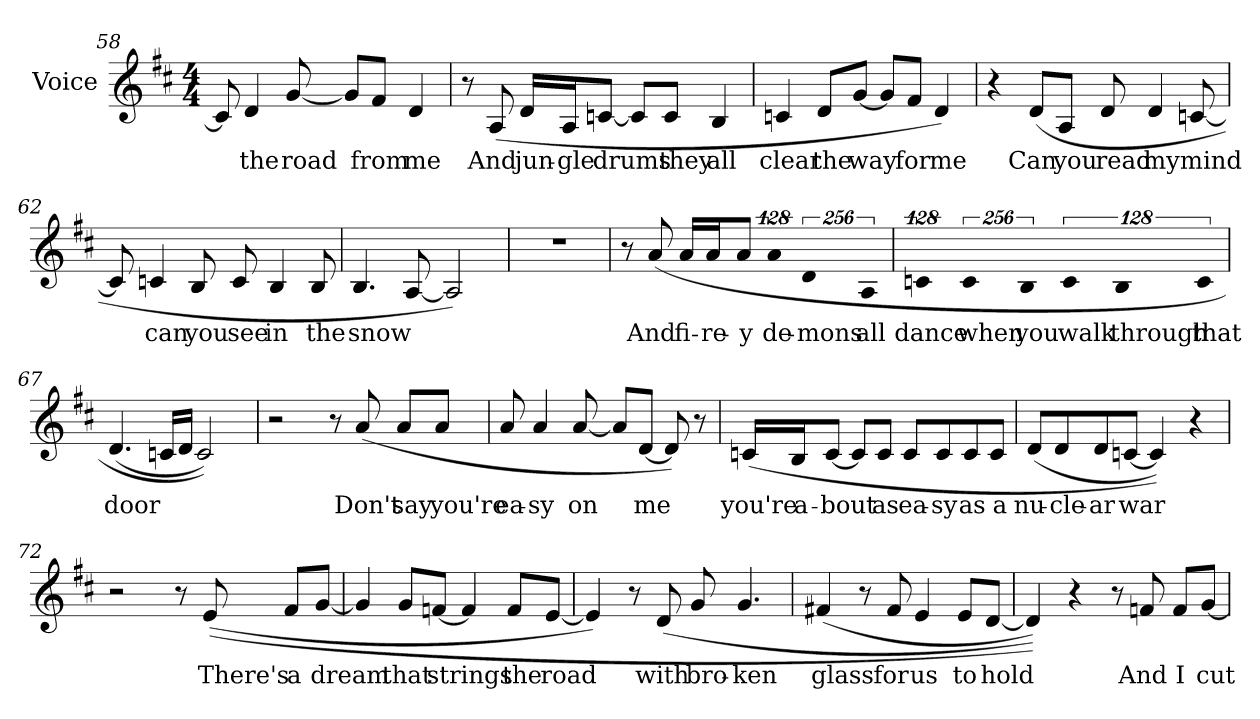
**kern	**text
*part1	*part1
*staff1	*staff1
*I"Voice	*
*I'Voice	*
*clefG2	*
*k[f#c#]	*
*D:	*
*M4/4	*
=58	=58
8ci/]	.
!	!LO:LY:b:color=#000000
4di/	the
!	!LO:LY:b:color=#000000
[8gi/	road
8gi/L]	.
!	!LO:LY:b:color=#000000
8f#i/J	from
!	!LO:LY:b:color=#000000
4di/	me
!!LO:LB:g=z
=59	=59
8r	.
!	!LO:LY:b:color=#000000
(8Ai/	And
!	!LO:LY:b:color=#000000
16di/LL	jun-
!	!LO:LY:b:color=#000000
16Ai/J	-gle
!	!LO:LY:b:color=#000000
[8cni/J	drums
8ci/L]	.
!	!LO:LY:b:color=#000000
8ci/J	they
!	!LO:LY:b:color=#000000
4Bi/	all
=60	=60
!	!LO:LY:b:color=#000000
4cni/	clear
!	!LO:LY:b:color=#000000
8di/L	the
!	!LO:LY:b:color=#000000
[8gi/J	way
8gi/L]	.
!	!LO:LY:b:color=#000000
8f#i/J	for
!	!LO:LY:b:color=#000000
4di/)	me
=61	=61
4r	.
!	!LO:LY:b:color=#000000
(8di/L	Can
!	!LO:LY:b:color=#000000
8Ai/J	you
!	!LO:LY:b:color=#000000
8di/	read
!	!LO:LY:b:color=#000000
4di/	my
!	!LO:LY:b:color=#000000
[8cni/	mind
!!LO:LB:g=z
=62	=62
8cni/]	.
!	!LO:LY:b:color=#000000
4cni/	can
!	!LO:LY:b:color=#000000
8Bi/	you
!	!LO:LY:b:color=#000000
8ci/	see
!	!LO:LY:b:color=#000000
4Bi/	in
!	!LO:LY:b:color=#000000
8Bi/	the
=63	=63
!	!LO:LY:b:color=#000000
4.Bi/	snow
[8Ai/	.
2Ai/])	.
=64	=64
1r	.
=65	=65
8r	.
!	!LO:LY:b:color=#000000
(8ai/	And
!	!LO:LY:b:color=#000000
16ai/LL	fi-
!	!LO:LY:b:color=#000000
16ai/J	-re-
!	!LO:LY:b:color=#000000
8ai/J	-y
!LO:N:vis=4	!
!	!LO:LY:b:color=#000000
512%85ai/	de-
!LO:N:vis=4	!
!	!LO:LY:b:color=#000000
1024%171di/	-mons
!LO:N:vis=4	!
!	!LO:LY:b:color=#000000
1024%171Ai/	all
!!LO:LB:g=z
=66	=66
!LO:N:vis=4	!
!	!LO:LY:b:color=#000000
512%85cni/	dance
!LO:N:vis=4	!
!	!LO:LY:b:color=#000000
1024%171ci/	when
!LO:N:vis=4	!
!	!LO:LY:b:color=#000000
1024%171Bi/	you
!LO:N:vis=4	!
!	!LO:LY:b:color=#000000
512%85ci/	walk
!LO:N:vis=4	!
!	!LO:LY:b:color=#000000
1024%171Bi/	through
!LO:N:vis=4	!
!	!LO:LY:b:color=#000000
1024%171ci/	that
=67	=67
!	!LO:LY:b:color=#000000
(4.di/	door
16cni/LL	.
16di/JJ	.
2ci/))	.
=68	=68
2r	.
8r	.
!	!LO:LY:b:color=#000000
(8ai/	Don't
!	!LO:LY:b:color=#000000
8ai/L	say
!	!LO:LY:b:color=#000000
8ai/J	you're
!!LO:LB:g=z
=69	=69
!	!LO:LY:b:color=#000000
8ai/	ea-
!	!LO:LY:b:color=#000000
4ai/	-sy
!	!LO:LY:b:color=#000000
[8ai/	on
8ai/L]	.
!	!LO:LY:b:color=#000000
[8di/J	me
8di/])	.
8r	.
=70	=70
!	!LO:LY:b:color=#000000
(16cni/LL	you're
!	!LO:LY:b:color=#000000
16Bi/J	a-
!	!LO:LY:b:color=#000000
[8ci/J	-bout
8ci/L]	.
!	!LO:LY:b:color=#000000
8ci/J	as
!	!LO:LY:b:color=#000000
8ci/L	ea-
!	!LO:LY:b:color=#000000
8ci/	-sy
!	!LO:LY:b:color=#000000
8ci/	as
!	!LO:LY:b:color=#000000
8ci/J	a
=71	=71
!	!LO:LY:b:color=#000000
(8di/L	nu-
!	!LO:LY:b:color=#000000
8di/	-cle-
!	!LO:LY:b:color=#000000
8di/	-ar
!	!LO:LY:b:color=#000000
[8cni/J	war
4ci/]))	.
4r	.
!!LO:LB:g=z
=72	=72
2r	.
8r	.
!	!LO:LY:b:color=#000000
((8ei/	There's
!	!LO:LY:b:color=#000000
8f#i/L	a
!	!LO:LY:b:color=#000000
[8gi/J	dream
=73	=73
4gi/]	.
!	!LO:LY:b:color=#000000
8gi/L	that
!	!LO:LY:b:color=#000000
[8fni/J	strings
4fi/]	.
!	!LO:LY:b:color=#000000
8fi/L	the
!	!LO:LY:b:color=#000000
[8ei/J	road
=74	=74
4ei/])	.
8r	.
!	!LO:LY:b:color=#000000
(8di/	with
!	!LO:LY:b:color=#000000
8gi/	bro-
!	!LO:LY:b:color=#000000
4.gi/	-ken
=75	=75
!	!LO:LY:b:color=#000000
(4f#Xi/	glass
8r	.
!	!LO:LY:b:color=#000000
8f#i/	for
!	!LO:LY:b:color=#000000
4ei/	us
!	!LO:LY:b:color=#000000
8ei/L	to
!	!LO:LY:b:color=#000000
[8di/J	hold
!!LO:LB:g=z
=76	=76
4di/])))	.
4r	.
8r	.
!	!LO:LY:b:color=#000000
8fni/	And
!	!LO:LY:b:color=#000000
8fi/L	I
!	!LO:LY:b:color=#000000
[8gi/J	cut
=	=
*-	*-
